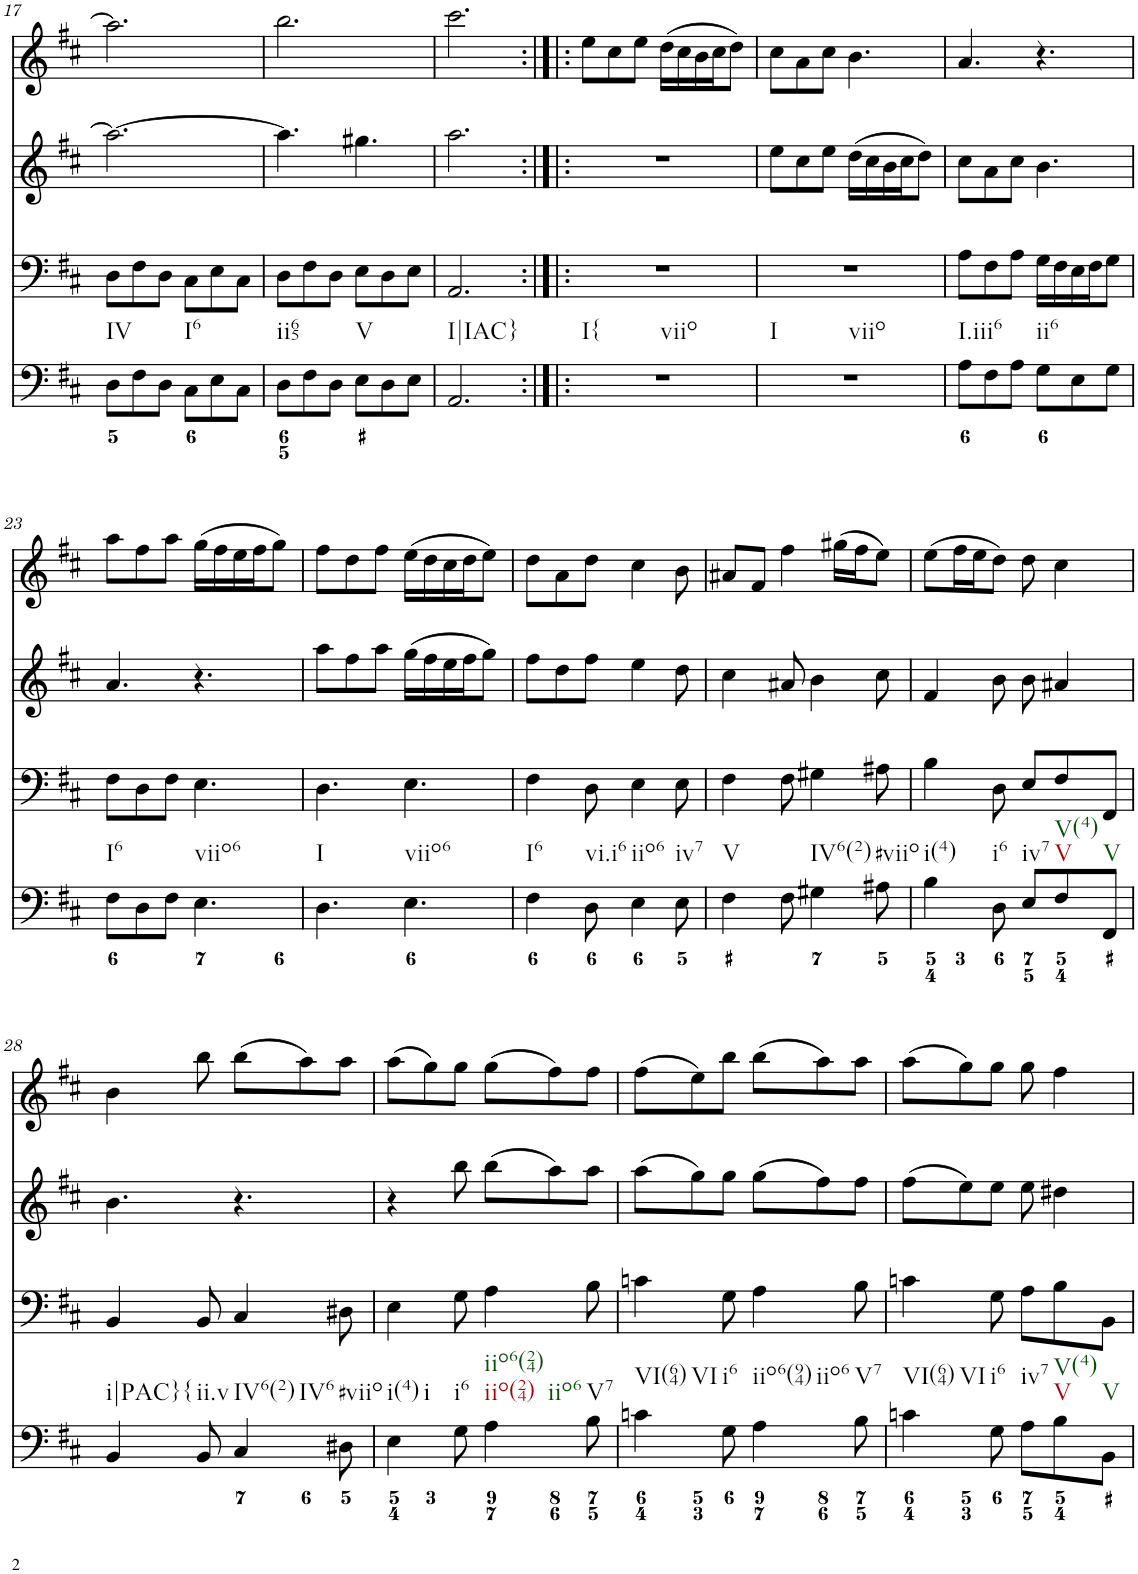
**kern	**kern	**kern	**kern
*part4	*part3	*part2	*part1
*staff4	*staff3	*staff2	*staff1
*I"Piano	*I"Piano	*I"Piano	*I"Piano
*I'Pno	*I'Pno	*I'Pno	*I'Pno
!!LO:PB:g=z
*clefF4	*clefF4	*clefG2	*clefG2
*k[f#c#]	*k[f#c#]	*k[f#c#]	*k[f#c#]
*D:	*D:	*D:	*D:
*M6/8	*M6/8	*M6/8	*M6/8
=17	=17	=17	=17
!LO:TX:b:t=IV	!	!	!
8D\L	8D\L	2.aa\_	2.aa\]
8F#\	8F#\	.	.
8D\J	8D\J	.	.
!LO:TX:b:t=I6	!	!	!
8C#\L	8C#\L	.	.
8E\	8E\	.	.
8C#\J	8C#\J	.	.
=18	=18	=18	=18
!LO:TX:b:t=ii65	!	!	!
8D\L	8D\L	4.aa\]	2.bb\
8F#\	8F#\	.	.
8D\J	8D\J	.	.
!LO:TX:b:t=V	!	!	!
8E\L	8E\L	4.gg#X\	.
8D\	8D\	.	.
8E\J	8E\J	.	.
=19	=19	=19	=19
!LO:TX:b:t=I|IAC}	!	!	!
2.AA/	2.AA/	2.aa\	2.ccc#\
=20:|!|:	=20:|!|:	=20:|!|:	=20:|!|:
!LO:TX:b:t=I{	!	!	!
!LO:TX:b:t=viio	!	!	!
2.r	2.r	2.r	8ee\L
.	.	.	8cc#\
.	.	.	8ee\J
.	.	.	(16dd\LL
.	.	.	16cc#\
.	.	.	16b\
.	.	.	16cc#\J
.	.	.	8dd\J)
=21	=21	=21	=21
!LO:TX:b:t=I	!	!	!
!LO:TX:b:t=viio	!	!	!
2.r	2.r	8ee\L	8cc#\L
.	.	8cc#\	8a\
.	.	8ee\J	8cc#\J
.	.	(16dd\LL	4.b\
.	.	16cc#\	.
.	.	16b\	.
.	.	16cc#\J	.
.	.	8dd\J)	.
=22	=22	=22	=22
!LO:TX:b:t=I.iii6	!	!	!
8A\L	8A\L	8cc#\L	4.a/
8F#\	8F#\	8a\	.
8A\J	8A\J	8cc#\J	.
!LO:TX:b:t=ii6	!	!	!
8G\L	16G\LL	4.b\	4.r
.	16F#\	.	.
8E\	16E\	.	.
.	16F#\J	.	.
8G\J	8G\J	.	.
!!LO:LB:g=z
=23	=23	=23	=23
!LO:TX:b:t=I6	!	!	!
8F#\L	8F#\L	4.a/	8aa\L
8D\	8D\	.	8ff#\
8F#\J	8F#\J	.	8aa\J
!LO:TX:b:t=viio6	!	!	!
4.E\	4.E\	4.r	(16gg\LL
.	.	.	16ff#\
.	.	.	16ee\
.	.	.	16ff#\J
.	.	.	8gg\J)
=24	=24	=24	=24
!LO:TX:b:t=I	!	!	!
4.D\	4.D\	8aa\L	8ff#\L
.	.	8ff#\	8dd\
.	.	8aa\J	8ff#\J
!LO:TX:b:t=viio6	!	!	!
4.E\	4.E\	(16gg\LL	(16ee\LL
.	.	16ff#\	16dd\
.	.	16ee\	16cc#\
.	.	16ff#\J	16dd\J
.	.	8gg\J)	8ee\J)
=25	=25	=25	=25
!LO:TX:b:t=I6	!	!	!
4F#\	4F#\	8ff#\L	8dd\L
.	.	8dd\	8a\
!LO:TX:b:t=vi.i6	!	!	!
8D\	8D\	8ff#\J	8dd\J
!LO:TX:b:t=iio6	!	!	!
4E\	4E\	4ee\	4cc#\
!LO:TX:b:t=iv7	!	!	!
8E\	8E\	8dd\	8b\
=26	=26	=26	=26
!LO:TX:b:t=V	!	!	!
4F#\	4F#\	4cc#\	8a#X/L
.	.	.	8f#/J
8F#\	8F#\	8a#X/	4ff#\
!LO:TX:b:t=IV6(2)	!	!	!
4G#X\	4G#X\	4b\	.
.	.	.	(16gg#X\LL
.	.	.	16ff#\J
!LO:TX:b:t=#viio	!	!	!
8A#X\	8A#X\	8cc#\	8ee\J)
=27	=27	=27	=27
!LO:TX:b:t=i(4)	!	!	!
4B\	4B\	4f#/	(8ee\L
.	.	.	16ff#\L
.	.	.	16ee\J
!LO:TX:b:t=i6	!	!	!
8D\	8D\	8b\	8dd\J)
!LO:TX:b:t=iv7	!	!	!
8E/L	8E/L	8b\	8dd\
!LO:TX:b:t=V	!	!	!
!LO:TX:b:t=V(4)	!	!	!
8F#/	8F#/	4a#X/	4cc#\
!LO:TX:b:t=V	!	!	!
8FF#/J	8FF#/J	.	.
!!LO:LB:g=z
=28	=28	=28	=28
!LO:TX:b:t=i|PAC}{	!	!	!
4BB/	4BB/	4.b\	4b\
!LO:TX:b:t=ii.v	!	!	!
8BB/	8BB/	.	8bb\
!LO:TX:b:t=IV6(2)	!	!	!
!LO:TX:b:t=IV6	!	!	!
4C#/	4C#/	4.r	(8bb\L
.	.	.	8aa\)
!LO:TX:b:t=#viio	!	!	!
8D#X\	8D#X\	.	8aa\J
=29	=29	=29	=29
!LO:TX:b:t=i(4)	!	!	!
!LO:TX:b:t=i	!	!	!
4E\	4E\	4r	(8aa\L
.	.	.	8gg\)
!LO:TX:b:t=i6	!	!	!
8G\	8G\	8bb\	8gg\J
!LO:TX:b:t=iio(24)	!	!	!
!LO:TX:b:t=iio6(24)	!	!	!
!LO:TX:b:t=iio6	!	!	!
4A\	4A\	(8bb\L	(8gg\L
.	.	8aa\)	8ff#\)
!LO:TX:b:t=V7	!	!	!
8B\	8B\	8aa\J	8ff#\J
=30	=30	=30	=30
!LO:TX:b:t=VI(64)	!	!	!
!LO:TX:b:t=VI	!	!	!
4cn\	4cn\	(8aa\L	(8ff#\L
.	.	8gg\)	8ee\)
!LO:TX:b:t=i6	!	!	!
8G\	8G\	8gg\J	8bb\J
!LO:TX:b:t=iio6(94)	!	!	!
!LO:TX:b:t=iio6	!	!	!
4A\	4A\	(8gg\L	(8bb\L
.	.	8ff#\)	8aa\)
!LO:TX:b:t=V7	!	!	!
8B\	8B\	8ff#\J	8aa\J
=31	=31	=31	=31
!LO:TX:b:t=VI(64)	!	!	!
!LO:TX:b:t=VI	!	!	!
4cn\	4cn\	(8ff#\L	(8aa\L
.	.	8ee\)	8gg\)
!LO:TX:b:t=i6	!	!	!
8G\	8G\	8ee\J	8gg\J
!LO:TX:b:t=iv7	!	!	!
8A\L	8A\L	8ee\	8gg\
!LO:TX:b:t=V	!	!	!
!LO:TX:b:t=V(4)	!	!	!
8B\	8B\	4dd#X\	4ff#\
!LO:TX:b:t=V	!	!	!
8BB\J	8BB\J	.	.
=	=	=	=
*-	*-	*-	*-
